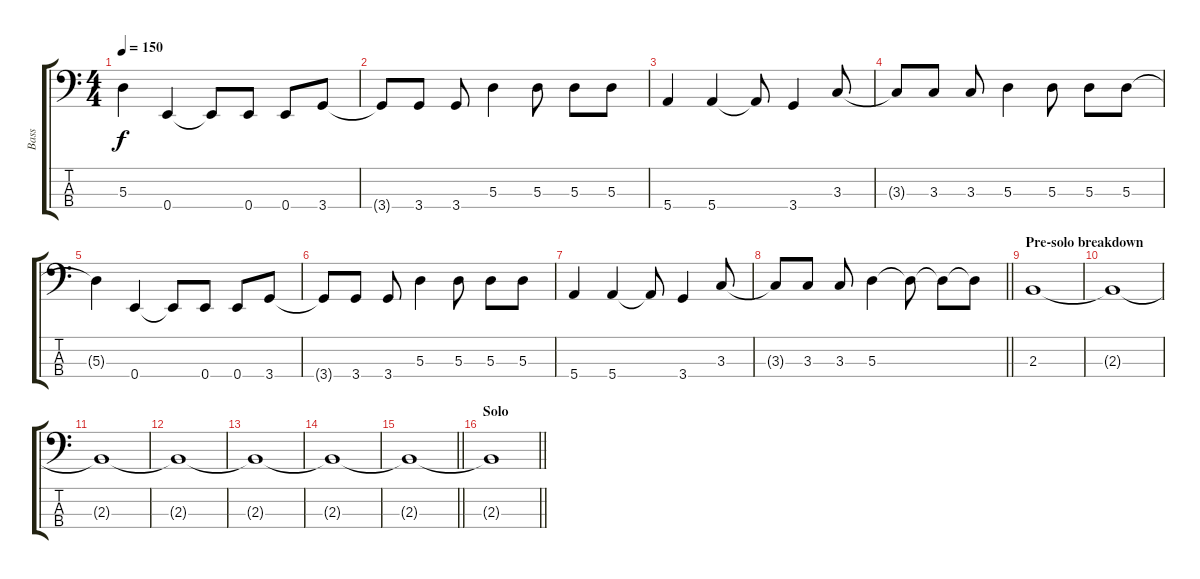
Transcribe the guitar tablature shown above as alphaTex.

\track ("Bass" "Bass") {instrument electricbassfinger}
\staff {score tabs}
\tuning (G2 D2 A1 E1) {hide}
\ts (4 4)
\tempo 150
\clef f4
\ks c
5.3{t}.4{dy f} 0.4.4 0.4{t}.8 0.4.8 0.4.8 3.4.8 |
3.4{t}.8 3.4.8 3.4.8 5.3.4 5.3.8 5.3.8 5.3.8 |
5.4.4 5.4.4 5.4{t}.8 3.4.4 3.3.8 |
3.3{t}.8 3.3.8 3.3.8 5.3.4 5.3.8 5.3.8 5.3.8 |
5.3{t}.4 0.4.4 0.4{t}.8 0.4.8 0.4.8 3.4.8 |
3.4{t}.8 3.4.8 3.4.8 5.3.4 5.3.8 5.3.8 5.3.8 |
5.4.4 5.4.4 5.4{t}.8 3.4.4 3.3.8 |
\barLineRight lightlight
3.3{t}.8 3.3.8 3.3.8 5.3.4 5.3{t}.8 5.3{t}.8 5.3{t}.8 |
\section ("" "Pre-solo breakdown")
2.3.1 |
2.3{t}.1 |
2.3{t}.1 |
2.3{t}.1 |
2.3{t}.1 |
2.3{t}.1 |
\barLineRight lightlight
2.3{t}.1 |
\section ("" "Solo")
\barLineRight lightlight
2.3{t}.1
